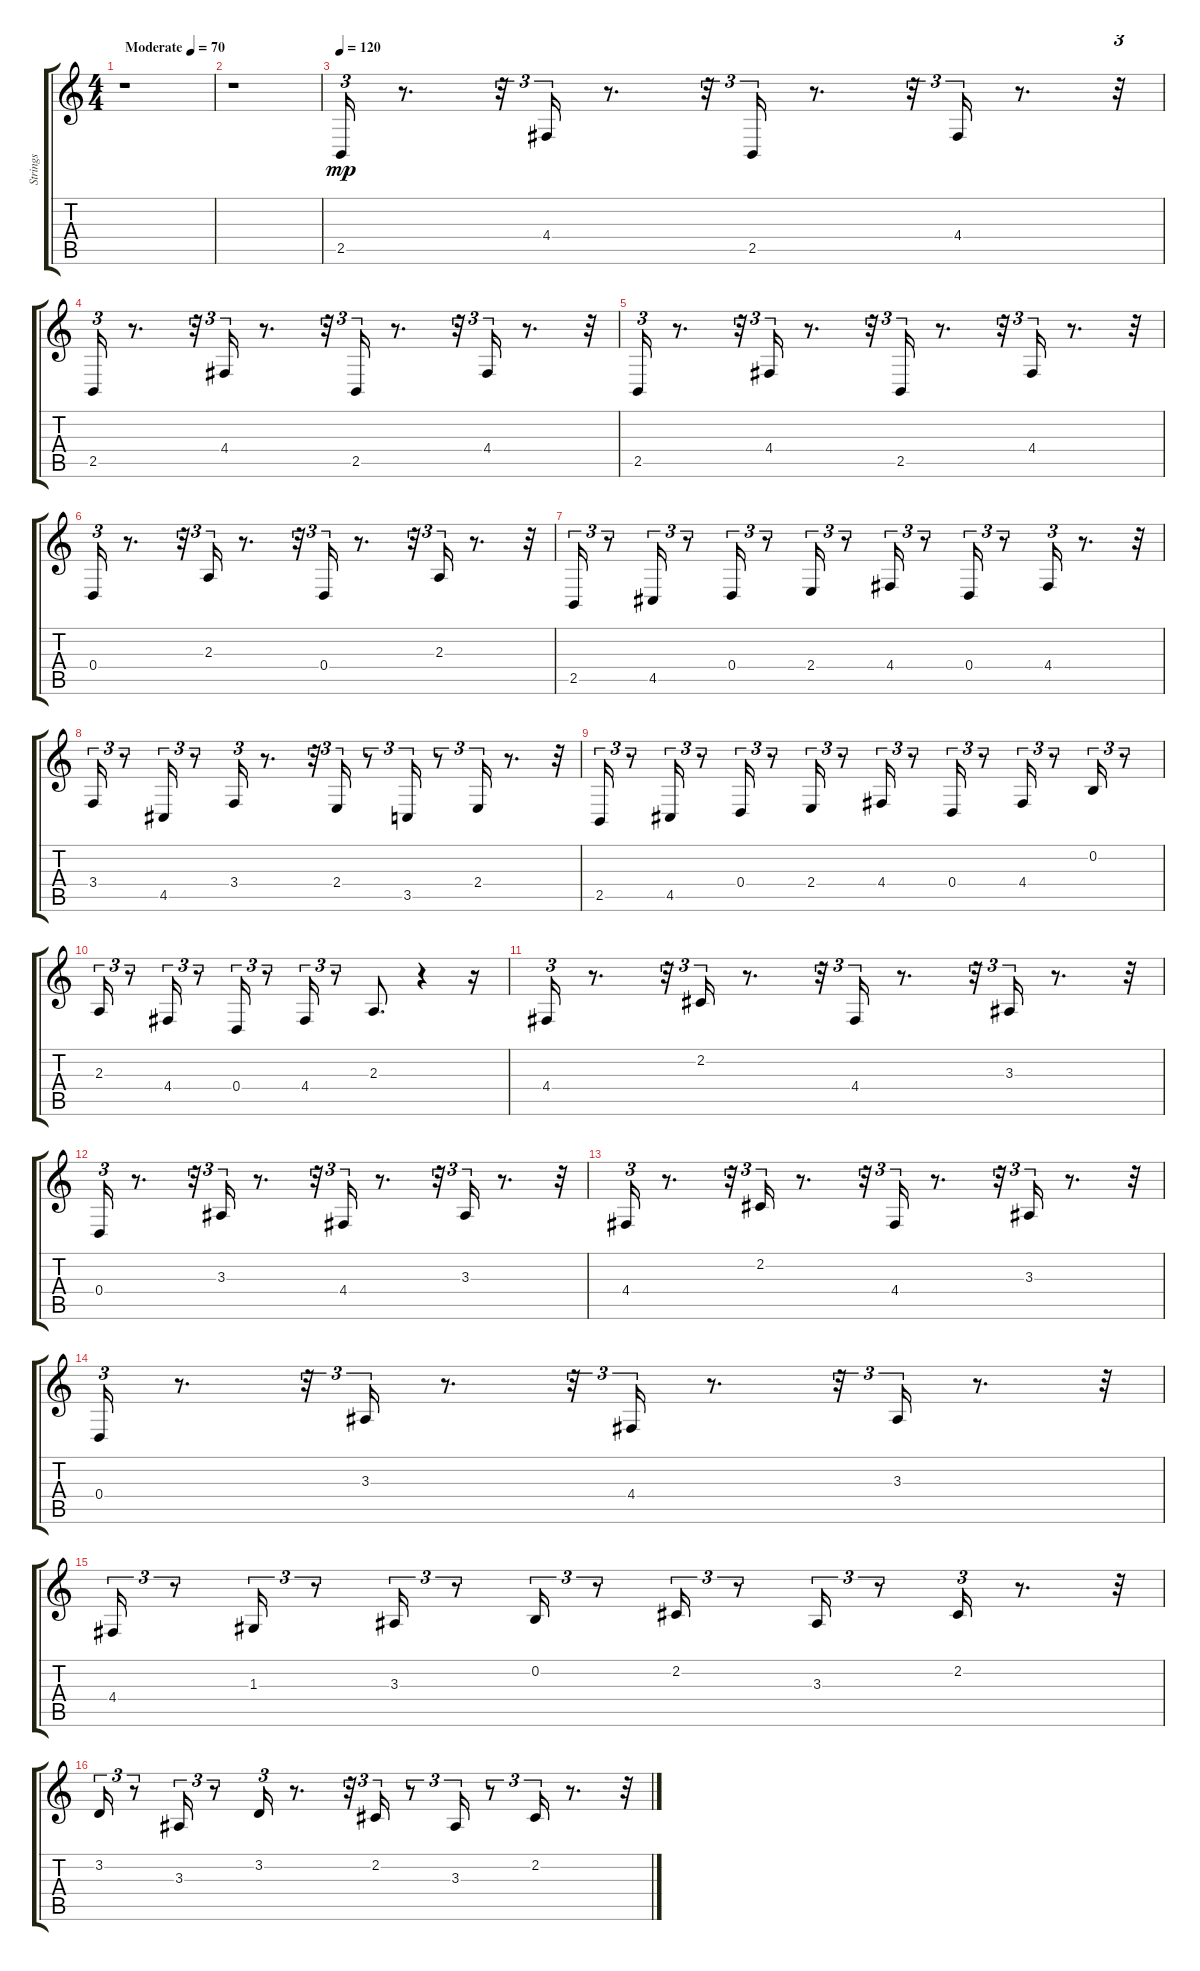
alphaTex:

\track ("Strings" "Strings") {instrument stringensemble1}
\staff {score tabs}
\tuning (E4 B3 G3 D3 A2 E2) {hide}
\ts (4 4)
\tempo (70 "Moderate")
\clef g2
\ks c
r.1{dy mp instrument stringensemble1} |
r.1 |
\tempo 120
2.5.16{tu (3 2)} r.8{d} r.32{tu (3 2)} 4.4.16{tu (3 2)} r.8{d} r.32{tu (3 2)} 2.5.16{tu (3 2)} r.8{d} r.32{tu (3 2)} 4.4.16{tu (3 2)} r.8{d} r.32{tu (3 2)} |
2.5.16{tu (3 2)} r.8{d} r.32{tu (3 2)} 4.4.16{tu (3 2)} r.8{d} r.32{tu (3 2)} 2.5.16{tu (3 2)} r.8{d} r.32{tu (3 2)} 4.4.16{tu (3 2)} r.8{d} r.32{tu (3 2)} |
2.5.16{tu (3 2)} r.8{d} r.32{tu (3 2)} 4.4.16{tu (3 2)} r.8{d} r.32{tu (3 2)} 2.5.16{tu (3 2)} r.8{d} r.32{tu (3 2)} 4.4.16{tu (3 2)} r.8{d} r.32{tu (3 2)} |
0.4.16{tu (3 2)} r.8{d} r.32{tu (3 2)} 2.3.16{tu (3 2)} r.8{d} r.32{tu (3 2)} 0.4.16{tu (3 2)} r.8{d} r.32{tu (3 2)} 2.3.16{tu (3 2)} r.8{d} r.32{tu (3 2)} |
2.5.16{tu (3 2)} r.8{tu (3 2)} 4.5.16{tu (3 2)} r.8{tu (3 2)} 0.4.16{tu (3 2)} r.8{tu (3 2)} 2.4.16{tu (3 2)} r.8{tu (3 2)} 4.4.16{tu (3 2)} r.8{tu (3 2)} 0.4.16{tu (3 2)} r.8{tu (3 2)} 4.4.16{tu (3 2)} r.8{d} r.32{tu (3 2)} |
3.4.16{tu (3 2)} r.8{tu (3 2)} 4.5.16{tu (3 2)} r.8{tu (3 2)} 3.4.16{tu (3 2)} r.8{d} r.32{tu (3 2)} 2.4.16{tu (3 2)} r.8{tu (3 2)} 3.5.16{tu (3 2)} r.8{tu (3 2)} 2.4.16{tu (3 2)} r.8{d} r.32{tu (3 2)} |
2.5.16{tu (3 2)} r.8{tu (3 2)} 4.5.16{tu (3 2)} r.8{tu (3 2)} 0.4.16{tu (3 2)} r.8{tu (3 2)} 2.4.16{tu (3 2)} r.8{tu (3 2)} 4.4.16{tu (3 2)} r.8{tu (3 2)} 0.4.16{tu (3 2)} r.8{tu (3 2)} 4.4.16{tu (3 2)} r.8{tu (3 2)} 0.2.16{tu (3 2)} r.8{tu (3 2)} |
2.3.16{tu (3 2)} r.8{tu (3 2)} 4.4.16{tu (3 2)} r.8{tu (3 2)} 0.4.16{tu (3 2)} r.8{tu (3 2)} 4.4.16{tu (3 2)} r.8{tu (3 2)} 2.3.8{d} r.4 r.16 |
4.4.16{tu (3 2)} r.8{d} r.32{tu (3 2)} 2.2.16{tu (3 2)} r.8{d} r.32{tu (3 2)} 4.4.16{tu (3 2)} r.8{d} r.32{tu (3 2)} 3.3.16{tu (3 2)} r.8{d} r.32{tu (3 2)} |
0.4.16{tu (3 2)} r.8{d} r.32{tu (3 2)} 3.3.16{tu (3 2)} r.8{d} r.32{tu (3 2)} 4.4.16{tu (3 2)} r.8{d} r.32{tu (3 2)} 3.3.16{tu (3 2)} r.8{d} r.32{tu (3 2)} |
4.4.16{tu (3 2)} r.8{d} r.32{tu (3 2)} 2.2.16{tu (3 2)} r.8{d} r.32{tu (3 2)} 4.4.16{tu (3 2)} r.8{d} r.32{tu (3 2)} 3.3.16{tu (3 2)} r.8{d} r.32{tu (3 2)} |
0.4.16{tu (3 2)} r.8{d} r.32{tu (3 2)} 3.3.16{tu (3 2)} r.8{d} r.32{tu (3 2)} 4.4.16{tu (3 2)} r.8{d} r.32{tu (3 2)} 3.3.16{tu (3 2)} r.8{d} r.32{tu (3 2)} |
4.4.16{tu (3 2)} r.8{tu (3 2)} 1.3.16{tu (3 2)} r.8{tu (3 2)} 3.3.16{tu (3 2)} r.8{tu (3 2)} 0.2.16{tu (3 2)} r.8{tu (3 2)} 2.2.16{tu (3 2)} r.8{tu (3 2)} 3.3.16{tu (3 2)} r.8{tu (3 2)} 2.2.16{tu (3 2)} r.8{d} r.32{tu (3 2)} |
3.2.16{tu (3 2)} r.8{tu (3 2)} 3.3.16{tu (3 2)} r.8{tu (3 2)} 3.2.16{tu (3 2)} r.8{d} r.32{tu (3 2)} 2.2.16{tu (3 2)} r.8{tu (3 2)} 3.3.16{tu (3 2)} r.8{tu (3 2)} 2.2.16{tu (3 2)} r.8{d} r.32{tu (3 2)}
